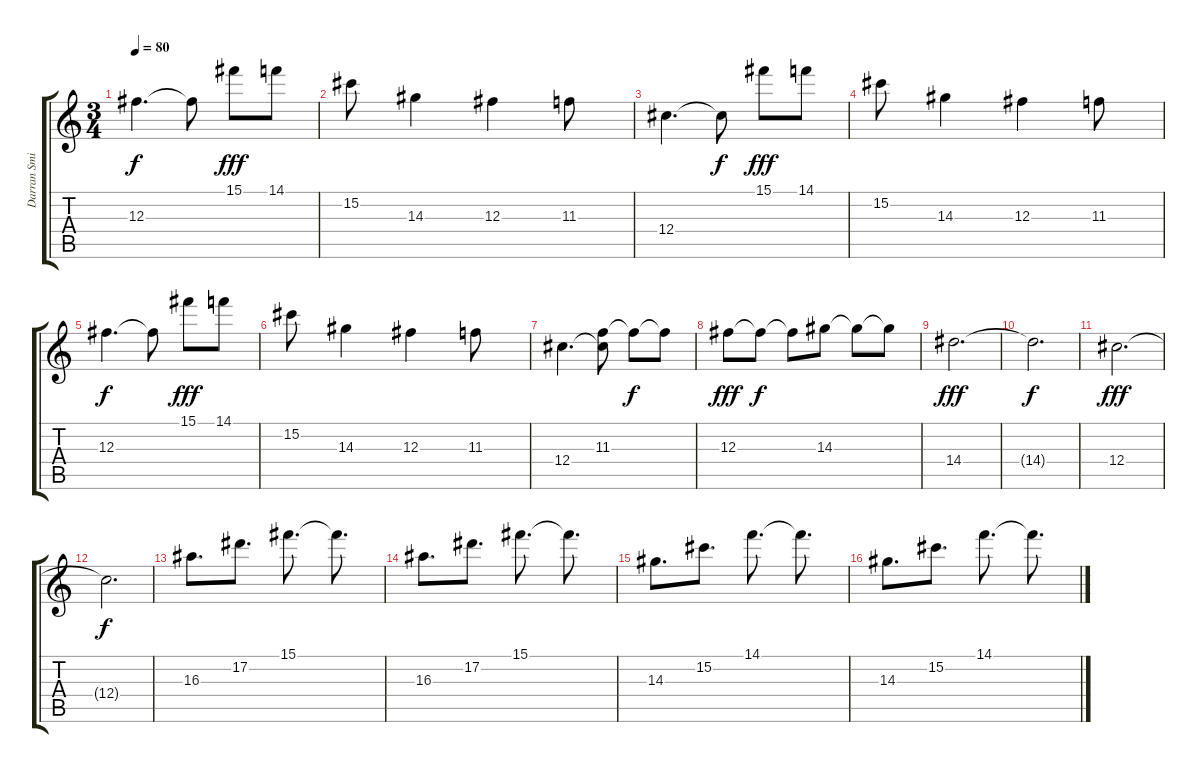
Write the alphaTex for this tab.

\track ("Darran Smith" "Darran Smi") {instrument distortionguitar}
\staff {score tabs}
\tuning (Eb4 Bb3 Gb3 Db3 Ab2 Db2) {hide}
\ts (3 4)
\tempo 80
\clef g2
\ks c
12.3.4{d dy f} 12.3{t}.8 15.1.8{dy fff} 14.1.8 |
15.2.8 14.3.4 12.3.4 11.3.8 |
12.4.4{d} 12.4{t}.8{dy f} 15.1.8{dy fff} 14.1.8 |
15.2.8 14.3.4 12.3.4 11.3.8 |
12.3.4{d dy f} 12.3{t}.8 15.1.8{dy fff} 14.1.8 |
15.2.8 14.3.4 12.3.4 11.3.8 |
12.4.4{d} (11.3 12.4{t}).8 11.3{t}.8{dy f} 11.3{t}.8 |
12.3.8{dy fff} 12.3{t}.8{dy f} 12.3{t}.8 14.3.8 14.3{t}.8 14.3{t}.8 |
14.4.2{d dy fff} |
14.4{t}.2{d dy f} |
12.4.2{d dy fff} |
12.4{t}.2{d dy f} |
16.3.8{d instrument electricguitarjazz} 17.2.8{d} 15.1.8{d} 15.1{t}.8{d} |
16.3.8{d instrument electricguitarjazz} 17.2.8{d} 15.1.8{d} 15.1{t}.8{d} |
14.3.8{d instrument electricguitarjazz} 15.2.8{d} 14.1.8{d} 14.1{t}.8{d} |
14.3.8{d instrument electricguitarjazz} 15.2.8{d} 14.1.8{d} 14.1{t}.8{d}
